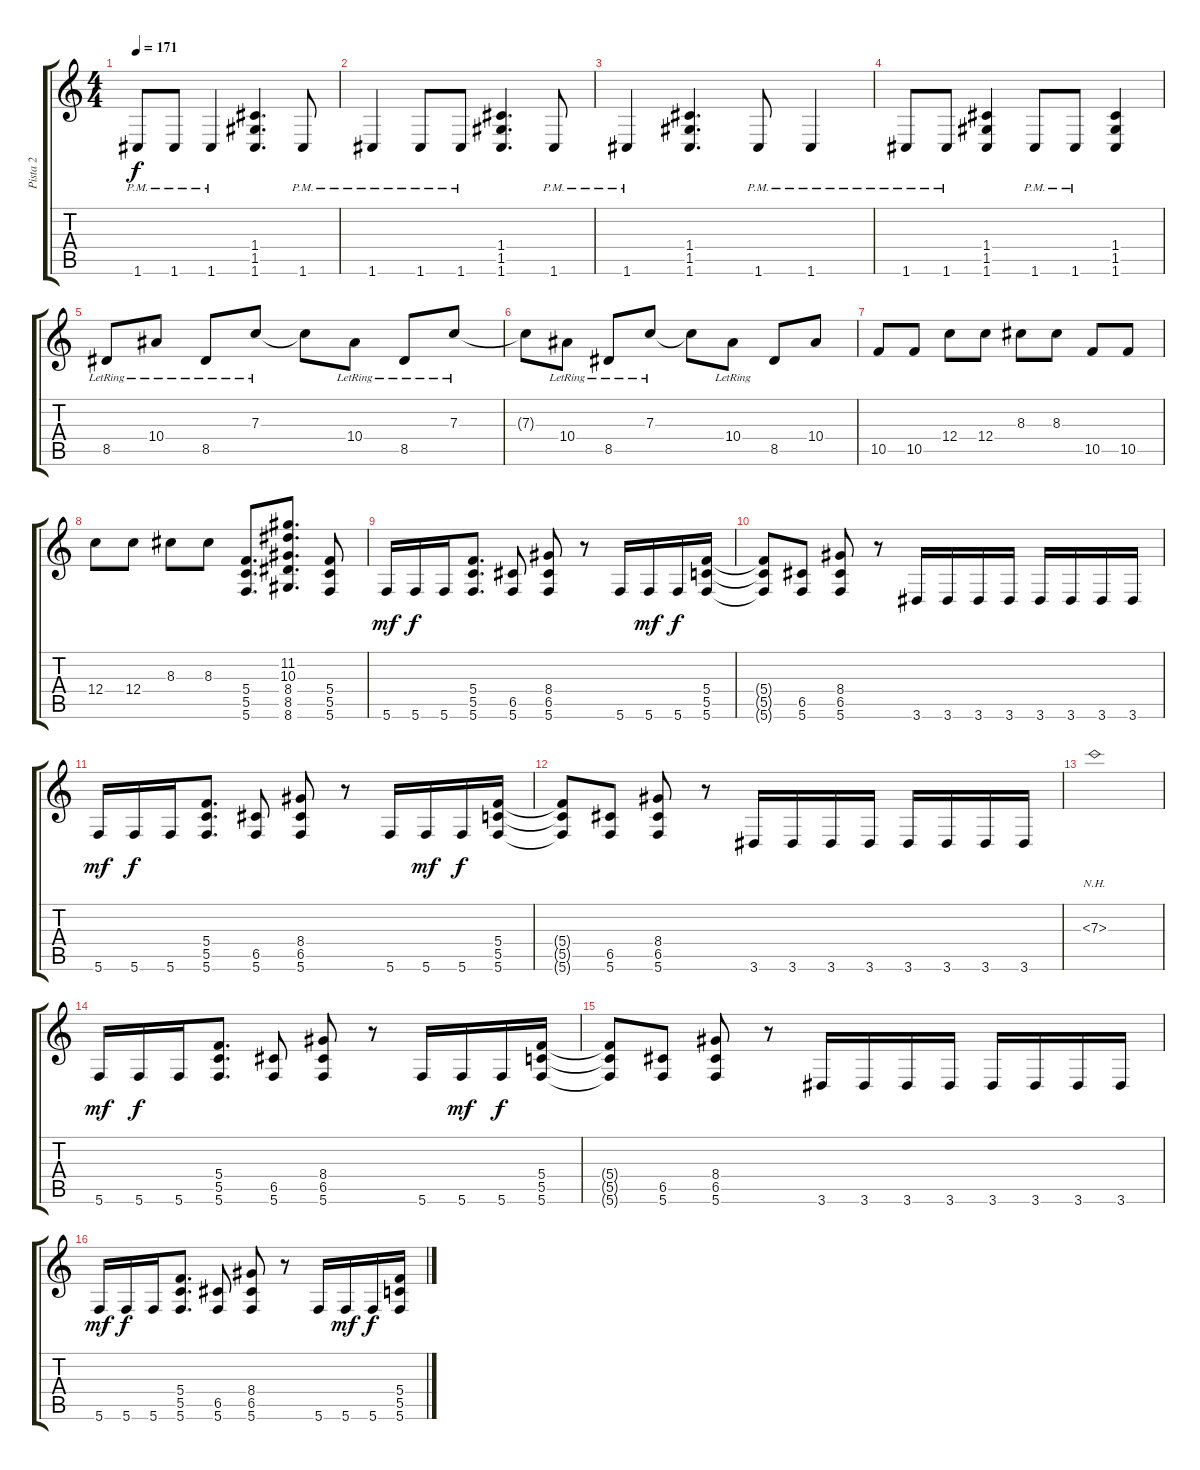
\track ("Pista 2" "Pista 2") {instrument distortionguitar}
\staff {score tabs}
\tuning (D4 A3 F3 C3 G2 C2) {hide}
\ts (4 4)
\tempo 171
\clef g2
\ks c
1.6{pm}.8{dy f} 1.6{pm}.8 1.6{pm}.4 (1.4 1.5 1.6).4{d} 1.6{pm}.8 |
1.6{pm}.4 1.6{pm}.8 1.6{pm}.8 (1.4 1.5 1.6).4{d} 1.6{pm}.8 |
1.6{pm}.4 (1.4 1.5 1.6).4{d} 1.6{pm}.8 1.6{pm}.4 |
1.6{pm}.8 1.6{pm}.8 (1.4 1.5 1.6).4 1.6{pm}.8 1.6{pm}.8 (1.4 1.5 1.6).4 |
8.5{lr}.8 10.4{lr}.8 8.5{lr}.8 7.3{lr}.8 7.3{t}.8 10.4{lr}.8 8.5{lr}.8 7.3{lr}.8 |
7.3{t}.8 10.4{lr}.8 8.5{lr}.8 7.3{lr}.8 7.3{t}.8 10.4{lr}.8 8.5.8 10.4.8 |
10.5.8 10.5.8 12.4.8 12.4.8 8.3.8 8.3.8 10.5.8 10.5.8 |
12.4.8 12.4.8 8.3.8 8.3.8 (5.4 5.5 5.6).8{d} (11.2 10.3 8.4 8.5 8.6).8{d} (5.4 5.5 5.6).8 |
5.6.16{dy mf} 5.6.16{dy f} 5.6.16 (5.4 5.5 5.6).8{d} (6.5 5.6).8 (8.4 6.5 5.6).8 r.8 5.6.16 5.6.16{dy mf} 5.6.16{dy f} (5.4 5.5 5.6).16 |
(5.4{t} 5.5{t} 5.6{t}).8 (6.5 5.6).8 (8.4 6.5 5.6).8 r.8 3.6.16 3.6.16 3.6.16 3.6.16 3.6.16 3.6.16 3.6.16 3.6.16 |
5.6.16{dy mf} 5.6.16{dy f} 5.6.16 (5.4 5.5 5.6).8{d} (6.5 5.6).8 (8.4 6.5 5.6).8 r.8 5.6.16 5.6.16{dy mf} 5.6.16{dy f} (5.4 5.5 5.6).16 |
(5.4{t} 5.5{t} 5.6{t}).8 (6.5 5.6).8 (8.4 6.5 5.6).8 r.8 3.6.16 3.6.16 3.6.16 3.6.16 3.6.16 3.6.16 3.6.16 3.6.16 |
7.3{nh}.1 |
5.6.16{dy mf} 5.6.16{dy f} 5.6.16 (5.4 5.5 5.6).8{d} (6.5 5.6).8 (8.4 6.5 5.6).8 r.8 5.6.16 5.6.16{dy mf} 5.6.16{dy f} (5.4 5.5 5.6).16 |
(5.4{t} 5.5{t} 5.6{t}).8 (6.5 5.6).8 (8.4 6.5 5.6).8 r.8 3.6.16 3.6.16 3.6.16 3.6.16 3.6.16 3.6.16 3.6.16 3.6.16 |
5.6.16{dy mf} 5.6.16{dy f} 5.6.16 (5.4 5.5 5.6).8{d} (6.5 5.6).8 (8.4 6.5 5.6).8 r.8 5.6.16 5.6.16{dy mf} 5.6.16{dy f} (5.4 5.5 5.6).16
